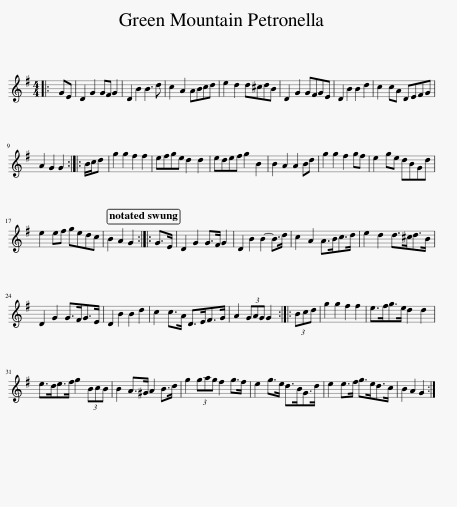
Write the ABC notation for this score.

X:1
L:1/8
M:4/4
I:linebreak $
K:G
V:1 treble
V:1
|: GE | D2 G2 GF G2 | D2 B2 B3 d | c2 A2 ABcd | e2 d2 d^cdB | %5
 D2 G2 GFGE | D2 B2 B2 d2 | c2 cA DEFG |$ A2 G2 G2 :: B/c/d | %10
 g2 g2 f2 f2 | efge d2 d2 | edef g2 B2 | B2 A2 A2 Bd | g2 g2 f2 gf | %15
 e2 ge dBGd |$ e2 ef gedc | B2 A2 G2 :: G>E | D2 G2 G>F G2 | %20
 D2 B2 B2- B>d | c2 A2 A>Bc>d | e2 d2 d>^cd>B |$ D2 G2 G>FG>E | D2 B2 B2 d2 | %25
 c2 c>A D>EF>G | A2 (3GAG G2 :: (3Bcd | g2 g2 f2 f2 | e>fg>e d2 d2 |$ %30
 e>de>f g2 (3BcB | B2 A>^G A2 B>d | g2 (3gag f2 g>f | e2 g>e d>BG>d | e2 e>f g>ed>c | %35
 B2 A2 G2 :| %36
